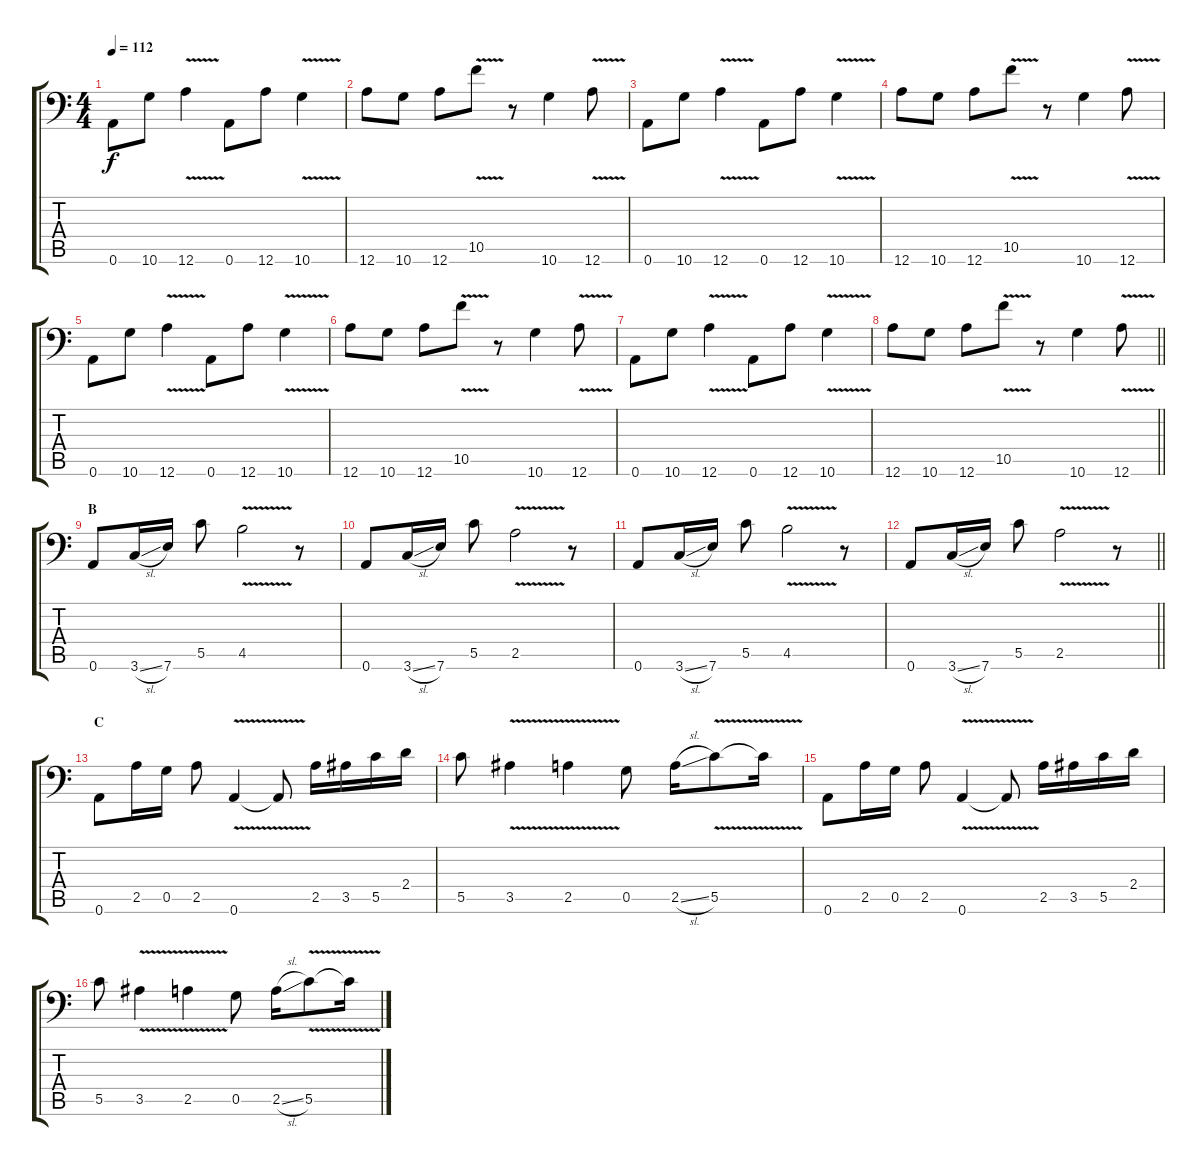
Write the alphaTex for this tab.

\track "" {instrument overdrivenguitar}
\staff {score tabs}
\tuning (D4 A3 F3 C3 G2 A1) {hide}
\ts (4 4)
\section ("" "")
\tempo 112
\clef f4
\ks c
0.6.8{dy f} 10.6.8 12.6{v}.4 0.6.8 12.6.8 10.6{v}.4 |
12.6.8 10.6.8 12.6.8 10.5{v}.8 r.8 10.6.4 12.6{v}.8 |
0.6.8 10.6.8 12.6{v}.4 0.6.8 12.6.8 10.6{v}.4 |
12.6.8 10.6.8 12.6.8 10.5{v}.8 r.8 10.6.4 12.6{v}.8 |
0.6.8 10.6.8 12.6{v}.4 0.6.8 12.6.8 10.6{v}.4 |
12.6.8 10.6.8 12.6.8 10.5{v}.8 r.8 10.6.4 12.6{v}.8 |
0.6.8 10.6.8 12.6{v}.4 0.6.8 12.6.8 10.6{v}.4 |
\barLineRight lightlight
12.6.8 10.6.8 12.6.8 10.5{v}.8 r.8 10.6.4 12.6{v}.8 |
\section ("" "B")
0.6.8 3.6{sl}.16 7.6.16 5.5.8 4.5{v}.2 r.8 |
0.6.8 3.6{sl}.16 7.6.16 5.5.8 2.5{v}.2 r.8 |
0.6.8 3.6{sl}.16 7.6.16 5.5.8 4.5{v}.2 r.8 |
\barLineRight lightlight
0.6.8 3.6{sl}.16 7.6.16 5.5.8 2.5{v}.2 r.8 |
\section ("" "C")
0.6.8 2.5.16 0.5.16 2.5.8 0.6{v}.4 0.6{v t}.8 2.5.16 3.5.16 5.5.16 2.4.16 |
5.5.8 3.5{v}.4 2.5{v}.4 0.5.8 2.5{sl}.16 5.5{v}.8 5.5{v t}.16 |
0.6.8 2.5.16 0.5.16 2.5.8 0.6{v}.4 0.6{v t}.8 2.5.16 3.5.16 5.5.16 2.4.16 |
5.5.8 3.5{v}.4 2.5{v}.4 0.5.8 2.5{sl}.16 5.5{v}.8 5.5{v t}.16
